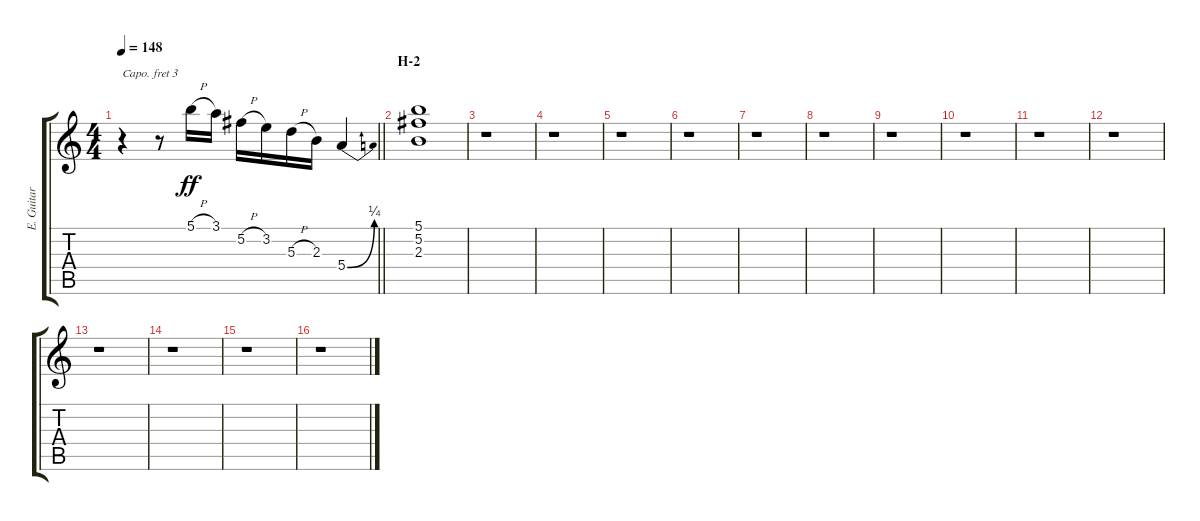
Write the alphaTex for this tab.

\track ("E. Guitar IV 2" "E. Guitar ") {instrument overdrivenguitar}
\staff {score tabs}
\capo 3
\tuning (Eb4 Bb3 Gb3 Db3 Ab2 Eb2) {hide}
\ts (4 4)
\tempo 148
\clef g2
\barLineRight lightlight
\ks c
r.4{dy ff} r.8 5.1{h}.16 3.1.16 5.2{h}.16 3.2.16 5.3{h}.16 2.3.16 5.4{be (bend 0 0 60 1)}.4 |
\section ("" "H-2")
(5.1 5.2 2.3).1 |
r.1 |
r.1 |
r.1 |
r.1 |
r.1 |
r.1 |
r.1 |
r.1 |
r.1 |
r.1 |
r.1 |
r.1 |
r.1 |
r.1
